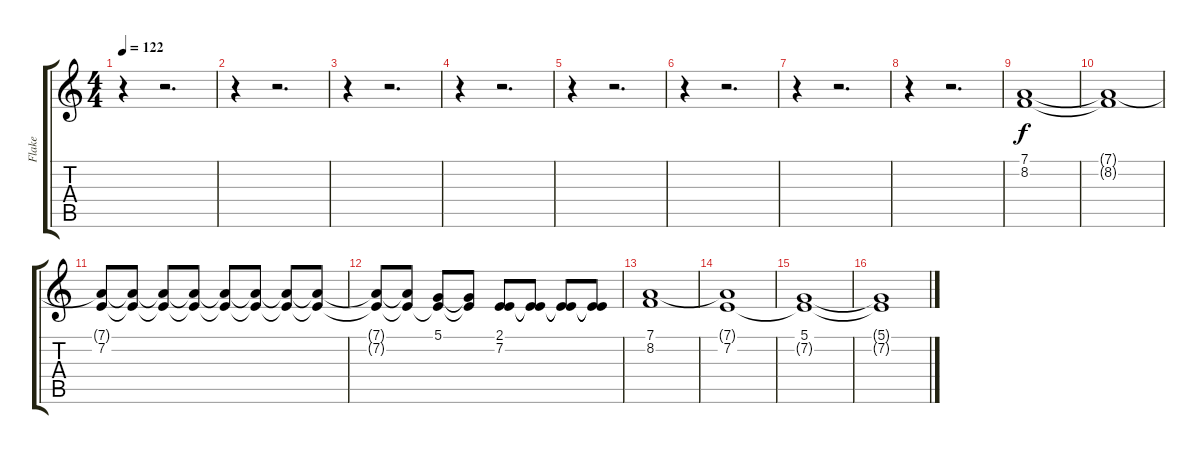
\track ("Flake" "Flake") {instrument stringensemble1}
\staff {score tabs}
\tuning (D4 A3 F3 C3 G2 C2) {hide}
\ts (4 4)
\tempo 122
\clef g2
\ks c
r.4{dy f} r.2{d} |
r.4 r.2{d} |
r.4 r.2{d} |
r.4 r.2{d} |
r.4 r.2{d} |
r.4 r.2{d} |
r.4 r.2{d} |
r.4 r.2{d} |
(7.1 8.2).1{volume 4} |
(7.1{t} 8.2{t}).1 |
(7.1{t} 7.2).8 (7.1{t} 7.2{t}).8 (7.1{t} 7.2{t}).8 (7.1{t} 7.2{t}).8 (7.1{t} 7.2{t}).8 (7.1{t} 7.2{t}).8 (7.1{t} 7.2{t}).8 (7.1{t} 7.2{t}).8 |
(7.1{t} 7.2{t}).8 (7.1{t} 7.2{t}).8 (5.1 7.2{t}).8 (5.1{t} 7.2{t}).8 (2.1 7.2).8 (2.1{t} 7.2{t}).8 (2.1{t} 7.2{t}).8 (2.1{t} 7.2{t}).8 |
(7.1 8.2).1 |
(7.1{t} 7.2).1 |
(5.1 7.2{t}).1 |
(5.1{t} 7.2{t}).1
